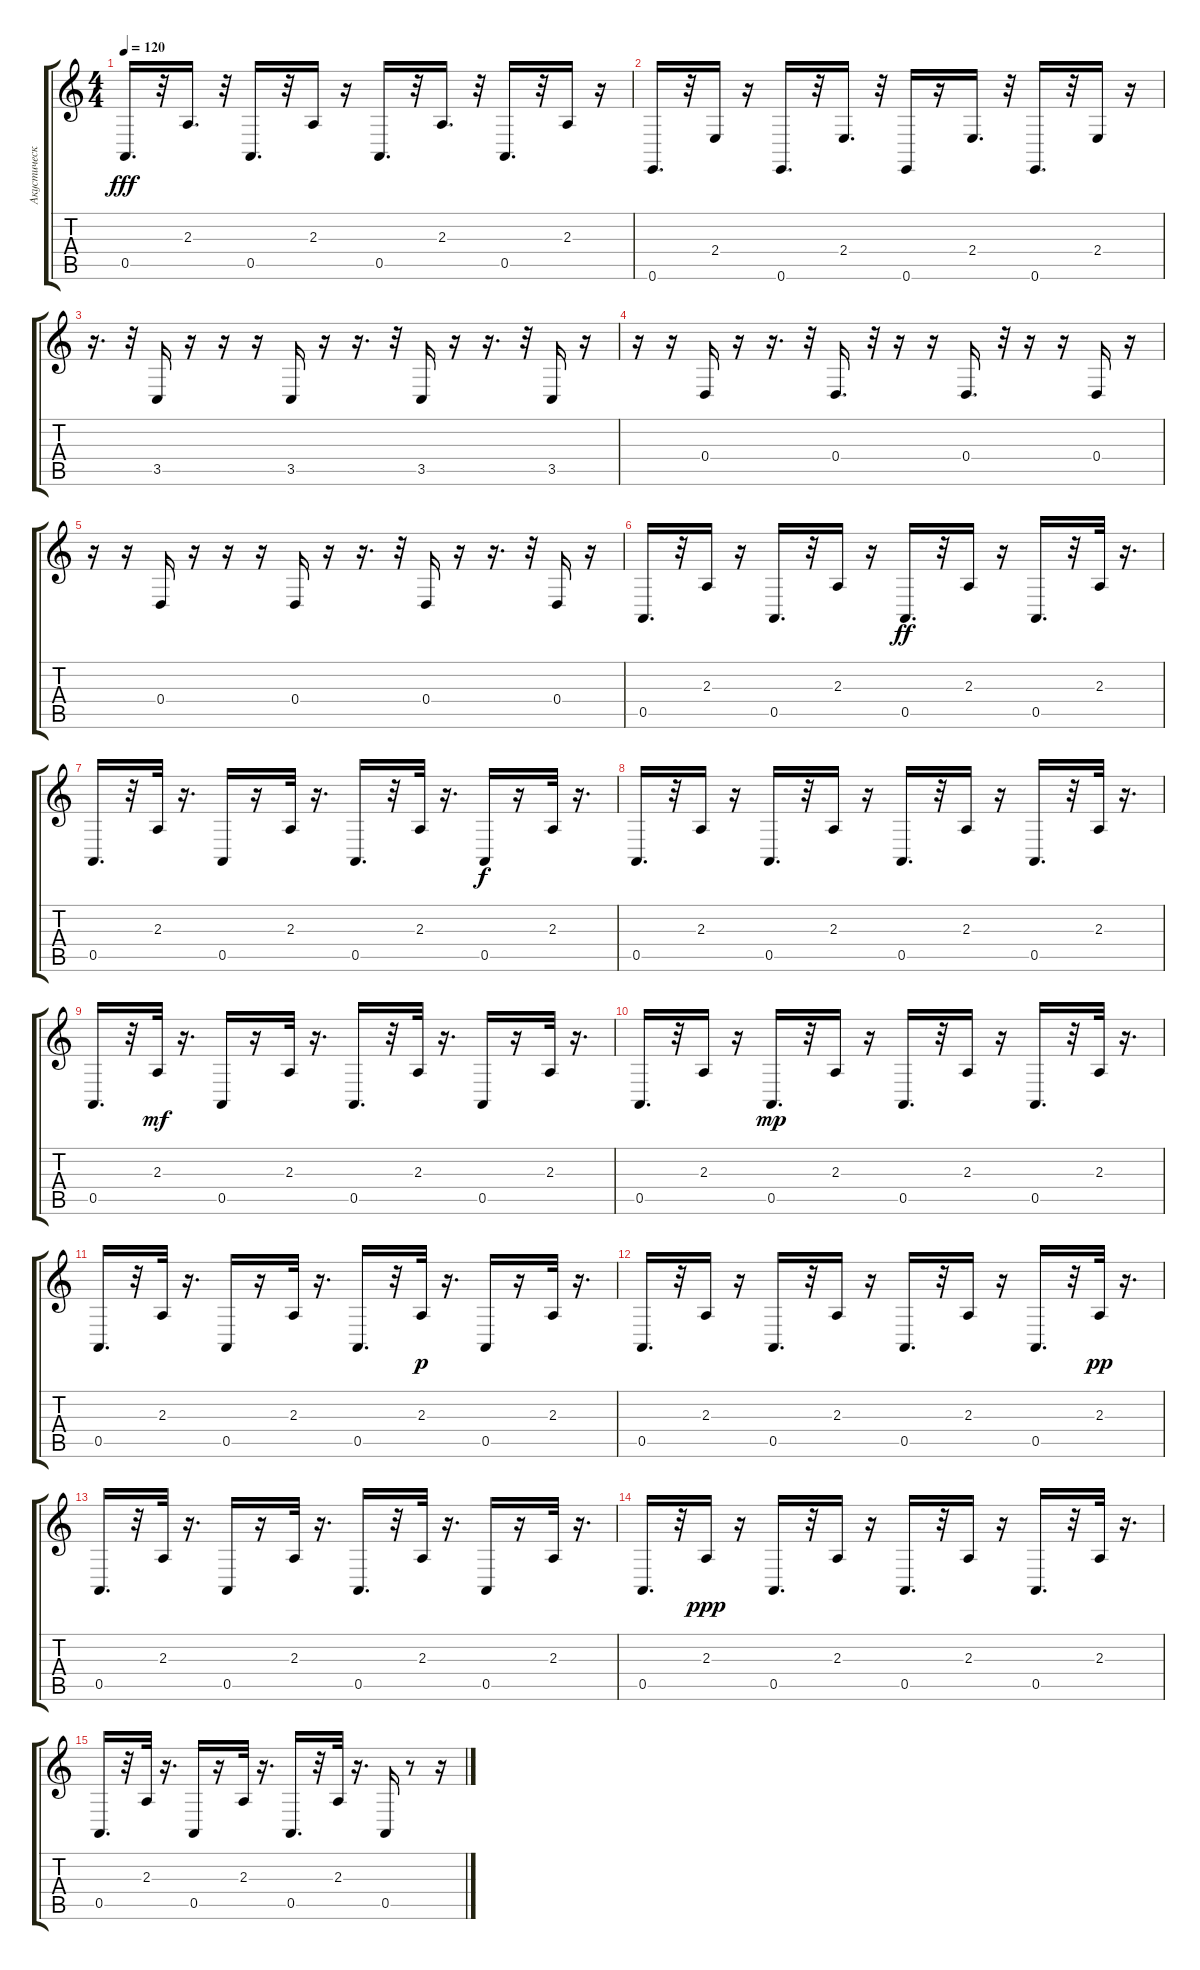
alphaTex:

\track ("Акустический Гранд Роял" "Акустическ") {instrument acousticgrandpiano}
\staff {score tabs}
\tuning (E4 B3 G3 D3 A2 E2) {hide}
\ts (4 4)
\tempo 120
\clef g2
\ks c
0.5.16{d dy fff} r.32 2.3.16{d} r.32 0.5.16{d} r.32 2.3.16 r.16 0.5.16{d} r.32 2.3.16{d} r.32 0.5.16{d} r.32 2.3.16 r.16 |
0.6.16{d} r.32 2.4.16 r.16 0.6.16{d} r.32 2.4.16{d} r.32 0.6.16 r.16 2.4.16{d} r.32 0.6.16{d} r.32 2.4.16 r.16 |
r.16{d} r.32 3.5.16 r.16 r.16 r.16 3.5.16 r.16 r.16{d} r.32 3.5.16 r.16 r.16{d} r.32 3.5.16 r.16 |
r.16 r.16 0.4.16 r.16 r.16{d} r.32 0.4.16{d} r.32 r.16 r.16 0.4.16{d} r.32 r.16 r.16 0.4.16 r.16 |
r.16 r.16 0.4.16 r.16 r.16 r.16 0.4.16 r.16 r.16{d} r.32 0.4.16 r.16 r.16{d} r.32 0.4.16 r.16 |
0.5.16{d} r.32 2.3.16 r.16 0.5.16{d} r.32 2.3.16 r.16 0.5.16{d dy ff} r.32 2.3.16 r.16 0.5.16{d} r.32 2.3.32 r.16{d} |
0.5.16{d} r.32 2.3.32 r.16{d} 0.5.16 r.16 2.3.32 r.16{d} 0.5.16{d} r.32 2.3.32 r.16{d} 0.5.16{dy f} r.16 2.3.32 r.16{d} |
0.5.16{d} r.32 2.3.16 r.16 0.5.16{d} r.32 2.3.16 r.16 0.5.16{d} r.32 2.3.16 r.16 0.5.16{d} r.32 2.3.32 r.16{d} |
0.5.16{d} r.32 2.3.32{dy mf} r.16{d} 0.5.16 r.16 2.3.32 r.16{d} 0.5.16{d} r.32 2.3.32 r.16{d} 0.5.16 r.16 2.3.32 r.16{d} |
0.5.16{d} r.32 2.3.16 r.16 0.5.16{d dy mp} r.32 2.3.16 r.16 0.5.16{d} r.32 2.3.16 r.16 0.5.16{d} r.32 2.3.32 r.16{d} |
0.5.16{d} r.32 2.3.32 r.16{d} 0.5.16 r.16 2.3.32 r.16{d} 0.5.16{d} r.32 2.3.32{dy p} r.16{d} 0.5.16 r.16 2.3.32 r.16{d} |
0.5.16{d} r.32 2.3.16 r.16 0.5.16{d} r.32 2.3.16 r.16 0.5.16{d} r.32 2.3.16 r.16 0.5.16{d} r.32 2.3.32{dy pp} r.16{d} |
0.5.16{d} r.32 2.3.32 r.16{d} 0.5.16 r.16 2.3.32 r.16{d} 0.5.16{d} r.32 2.3.32 r.16{d} 0.5.16 r.16 2.3.32 r.16{d} |
0.5.16{d} r.32 2.3.16{dy ppp} r.16 0.5.16{d} r.32 2.3.16 r.16 0.5.16{d} r.32 2.3.16 r.16 0.5.16{d} r.32 2.3.32 r.16{d} |
0.5.16{d} r.32 2.3.32 r.16{d} 0.5.16 r.16 2.3.32 r.16{d} 0.5.16{d} r.32 2.3.32 r.16{d} 0.5.16 r.8 r.16
